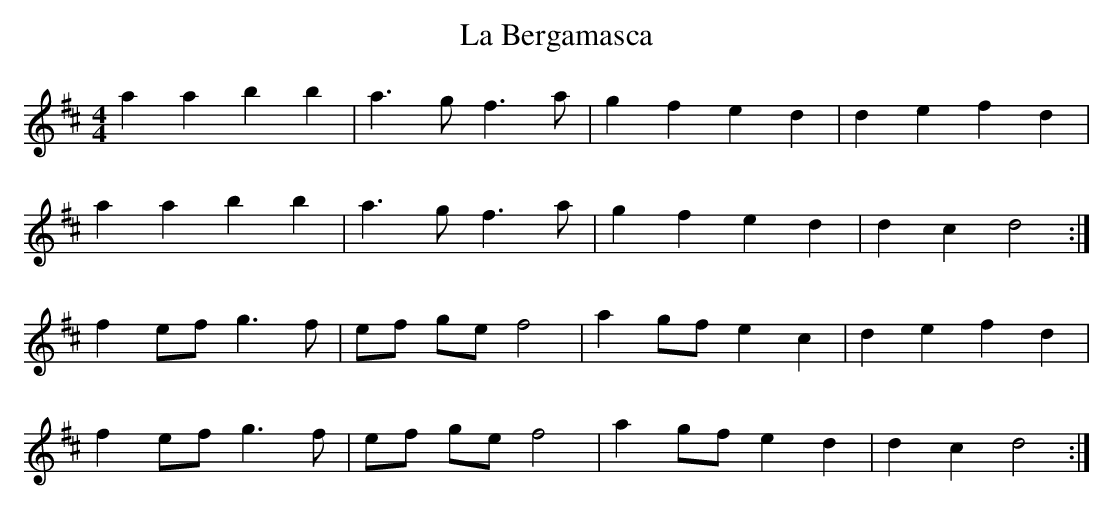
X:1
T: La Bergamasca
M: 4/4
L: 1/8
K: Dmaj
a2 a2 b2 b2 | a3 g f3 a | g2 f2 e2 d2 | d2 e2 f2 d2 |
a2 a2 b2 b2 | a3 g f3 a | g2 f2 e2 d2 | d2 c2 d4 :|]
f2 ef g3 f | ef ge f4 | a2 gf e2 c2 | d2 e2 f2 d2 |
f2 ef g3 f | ef ge f4 | a2 gf e2 d2 | d2 c2 d4 :|]
